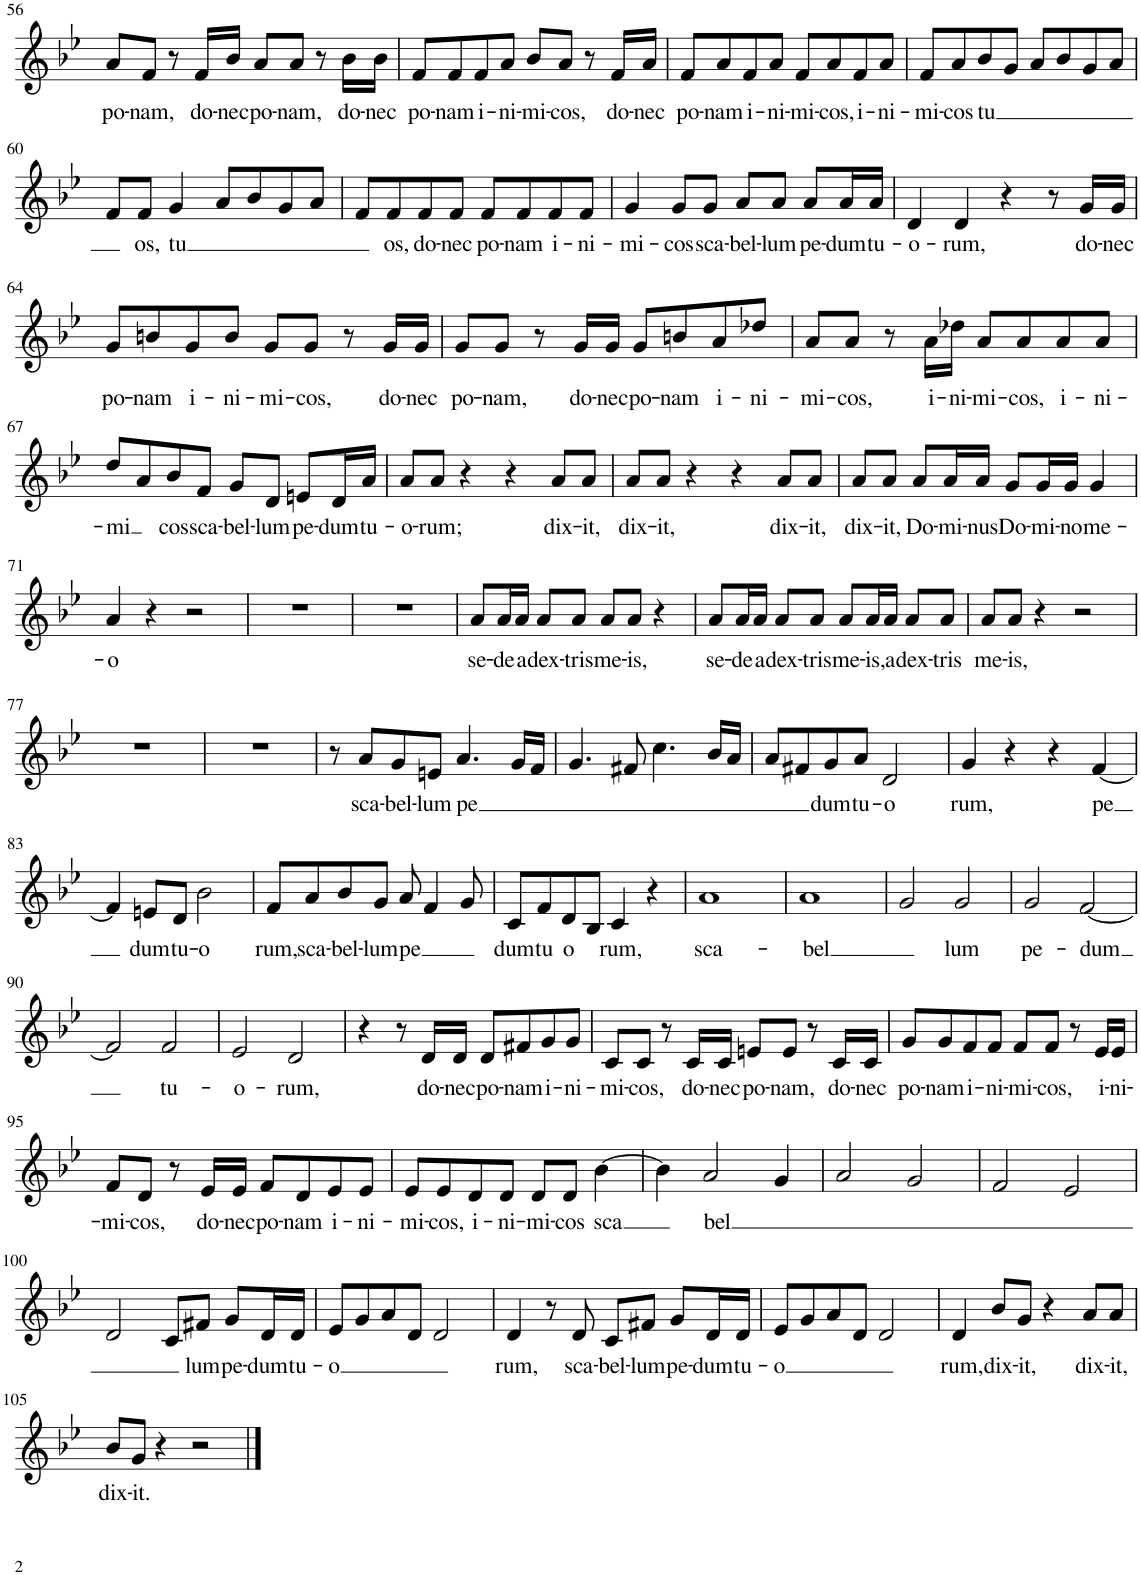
**kern	**text
*part1	*part1
*staff1	*staff1
*I"Piano, Instrument3	*
*I'Pia.	*
!!LO:PB:g=z
*clefG2	*
*k[b-e-]	*
*M4/4	*
=56	=56
!	!LO:LY:b
8a/L	po-
!	!LO:LY:b
8f/J	-nam,
8r	.
!	!LO:LY:b
16f/LL	do-
!	!LO:LY:b
16b-/JJ	-nec
!	!LO:LY:b
8a/L	po-
!	!LO:LY:b
8a/J	-nam,
8r	.
!	!LO:LY:b
16b-\LL	do-
!	!LO:LY:b
16b-\JJ	-nec
=57	=57
!	!LO:LY:b
8f/L	po-
!	!LO:LY:b
8f/	-nam
!	!LO:LY:b
8f/	i-
!	!LO:LY:b
8a/J	-ni-
!	!LO:LY:b
8b-/L	-mi-
!	!LO:LY:b
8a/J	-cos,
8r	.
!	!LO:LY:b
16f/LL	do-
!	!LO:LY:b
16a/JJ	-nec
=58	=58
!	!LO:LY:b
8f/L	po-
!	!LO:LY:b
8a/	-nam
!	!LO:LY:b
8f/	i-
!	!LO:LY:b
8a/J	-ni-
!	!LO:LY:b
8f/L	-mi-
!	!LO:LY:b
8a/	-cos,
!	!LO:LY:b
8f/	i-
!	!LO:LY:b
8a/J	-ni-
=59	=59
!	!LO:LY:b
8f/L	-mi-
!	!LO:LY:b
8a/	-cos
!	!LO:LY:b
8b-/	-tu
8g/J	.
8a/L	.
8b-/	.
8g/	.
8a/J	.
!!LO:LB:g=z
=60	=60
8f/L	.
!	!LO:LY:b
8f/J	os,
!	!LO:LY:b
4g/	tu
8a/L	.
8b-/	.
8g/	.
8a/J	.
=61	=61
8f/L	.
!	!LO:LY:b
8f/	os,
!	!LO:LY:b
8f/	do-
!	!LO:LY:b
8f/J	-nec
!	!LO:LY:b
8f/L	po-
!	!LO:LY:b
8f/	-nam
!	!LO:LY:b
8f/	i-
!	!LO:LY:b
8f/J	-ni-
=62	=62
!	!LO:LY:b
4g/	-mi-
!	!LO:LY:b
8g/L	-cos
!	!LO:LY:b
8g/J	sca-
!	!LO:LY:b
8a/L	-bel-
!	!LO:LY:b
8a/J	-lum
!	!LO:LY:b
8a/L	pe-
!	!LO:LY:b
16a/L	-dum
!	!LO:LY:b
16a/JJ	tu-
=63	=63
!	!LO:LY:b
4d/	-o-
!	!LO:LY:b
4d/	-rum,
4r	.
8r	.
!	!LO:LY:b
16g/LL	do-
!	!LO:LY:b
16g/JJ	-nec
!!LO:LB:g=z
=64	=64
!	!LO:LY:b
8g/L	po-
!	!LO:LY:b
8bn/	-nam
!	!LO:LY:b
8g/	i-
!	!LO:LY:b
8b/J	-ni-
!	!LO:LY:b
8g/L	-mi-
!	!LO:LY:b
8g/J	-cos,
8r	.
!	!LO:LY:b
16g/LL	do-
!	!LO:LY:b
16g/JJ	-nec
=65	=65
!	!LO:LY:b
8g/L	po-
!	!LO:LY:b
8g/J	-nam,
8r	.
!	!LO:LY:b
16g/LL	do-
!	!LO:LY:b
16g/JJ	-nec
!	!LO:LY:b
8g/L	po-
!	!LO:LY:b
8bn/	-nam
!	!LO:LY:b
8a/	i-
!	!LO:LY:b
8dd-X/J	-ni-
=66	=66
!	!LO:LY:b
8a/L	-mi-
!	!LO:LY:b
8a/J	-cos,
8r	.
!	!LO:LY:b
16a\LL	i-
!	!LO:LY:b
16dd-X\JJ	-ni-
!	!LO:LY:b
8a/L	-mi-
!	!LO:LY:b
8a/	-cos,
!	!LO:LY:b
8a/	i-
!	!LO:LY:b
8a/J	-ni-
!!LO:LB:g=z
=67	=67
!	!LO:LY:b
8dd/L	-mi
8a/	.
!	!LO:LY:b
8b-/	cos
!	!LO:LY:b
8f/J	sca-
!	!LO:LY:b
8g/L	-bel-
!	!LO:LY:b
8d/J	-lum
!	!LO:LY:b
8en/L	pe-
!	!LO:LY:b
16d/L	-dum
!	!LO:LY:b
16a/JJ	tu-
=68	=68
!	!LO:LY:b
8a/L	-o-
!	!LO:LY:b
8a/J	-rum;
4r	.
4r	.
!	!LO:LY:b
8a/L	dix-
!	!LO:LY:b
8a/J	-it,
=69	=69
!	!LO:LY:b
8a/L	dix-
!	!LO:LY:b
8a/J	-it,
4r	.
4r	.
!	!LO:LY:b
8a/L	dix-
!	!LO:LY:b
8a/J	-it,
=70	=70
!	!LO:LY:b
8a/L	dix-
!	!LO:LY:b
8a/J	-it,
!	!LO:LY:b
8a/L	Do-
!	!LO:LY:b
16a/L	-mi-
!	!LO:LY:b
16a/JJ	-nus
!	!LO:LY:b
8g/L	Do-
!	!LO:LY:b
16g/L	-mi-
!	!LO:LY:b
16g/JJ	-no
!	!LO:LY:b
4g/	me-
!!LO:LB:g=z
=71	=71
!	!LO:LY:b
4a/	-o
4r	.
2r	.
=72	=72
1r	.
=73	=73
1r	.
=74	=74
!	!LO:LY:b
8a/L	se-
!	!LO:LY:b
16a/L	-de
!	!LO:LY:b
16a/JJ	a
!	!LO:LY:b
8a/L	dex-
!	!LO:LY:b
8a/J	-tris
!	!LO:LY:b
8a/L	me-
!	!LO:LY:b
8a/J	-is,
4r	.
=75	=75
!	!LO:LY:b
8a/L	se-
!	!LO:LY:b
16a/L	-de
!	!LO:LY:b
16a/JJ	a
!	!LO:LY:b
8a/L	dex-
!	!LO:LY:b
8a/J	-tris
!	!LO:LY:b
8a/L	me-
!	!LO:LY:b
16a/L	-is,
!	!LO:LY:b
16a/JJ	a
!	!LO:LY:b
8a/L	dex-
!	!LO:LY:b
8a/J	-tris
=76	=76
!	!LO:LY:b
8a/L	me-
!	!LO:LY:b
8a/J	-is,
4r	.
2r	.
!!LO:LB:g=z
=77	=77
1r	.
=78	=78
1r	.
=79	=79
8r	.
!	!LO:LY:b
8a/L	sca-
!	!LO:LY:b
8g/	-bel-
!	!LO:LY:b
8en/J	-lum
!	!LO:LY:b
4.a/	pe
16g/LL	.
16f/JJ	.
=80	=80
4.g/	.
8f#X/	.
4.cc\	.
16b-/LL	.
16a/JJ	.
=81	=81
8a/L	.
8f#X/	.
!	!LO:LY:b
8g/	dum
!	!LO:LY:b
8a/J	tu-
!	!LO:LY:b
2d/	-o
=82	=82
!	!LO:LY:b
4g/	rum,
4r	.
4r	.
!	!LO:LY:b
[4f/	pe
!!LO:LB:g=z
=83	=83
4f/]	.
!	!LO:LY:b
8en/L	dum
!	!LO:LY:b
8d/J	tu-
!	!LO:LY:b
2b-\	-o
=84	=84
!	!LO:LY:b
8f/L	rum,
!	!LO:LY:b
8a/	sca-
!	!LO:LY:b
8b-/	-bel-
!	!LO:LY:b
8g/J	-lum
!	!LO:LY:b
8a/	pe
4f/	.
8g/	.
=85	=85
!	!LO:LY:b
8c/L	dum
!	!LO:LY:b
8f/	tu
!	!LO:LY:b
8d/	o
8B-/J	.
!	!LO:LY:b
4c/	rum,
4r	.
=86	=86
!	!LO:LY:b
1a	sca-
=87	=87
!	!LO:LY:b
1a	-bel
=88	=88
2g/	.
!	!LO:LY:b
2g/	lum
=89	=89
!	!LO:LY:b
2g/	pe-
!	!LO:LY:b
[2f/	-dum
!!LO:LB:g=z
=90	=90
2f/]	.
!	!LO:LY:b
2f/	tu-
=91	=91
!	!LO:LY:b
2e-/	-o-
!	!LO:LY:b
2d/	-rum,
=92	=92
4r	.
8r	.
!	!LO:LY:b
16d/LL	do-
!	!LO:LY:b
16d/JJ	-nec
!	!LO:LY:b
8d/L	po-
!	!LO:LY:b
8f#X/	-nam
!	!LO:LY:b
8g/	i-
!	!LO:LY:b
8g/J	-ni-
=93	=93
!	!LO:LY:b
8c/L	-mi-
!	!LO:LY:b
8c/J	-cos,
8r	.
!	!LO:LY:b
16c/LL	do-
!	!LO:LY:b
16c/JJ	-nec
!	!LO:LY:b
8en/L	po-
!	!LO:LY:b
8e/J	-nam,
8r	.
!	!LO:LY:b
16c/LL	do-
!	!LO:LY:b
16c/JJ	-nec
=94	=94
!	!LO:LY:b
8g/L	po-
!	!LO:LY:b
8g/	-nam
!	!LO:LY:b
8f/	i-
!	!LO:LY:b
8f/J	-ni-
!	!LO:LY:b
8f/L	-mi-
!	!LO:LY:b
8f/J	-cos,
8r	.
!	!LO:LY:b
16e-/LL	i-
!	!LO:LY:b
16e-/JJ	-ni-
!!LO:LB:g=z
=95	=95
!	!LO:LY:b
8f/L	-mi-
!	!LO:LY:b
8d/J	-cos,
8r	.
!	!LO:LY:b
16e-/LL	do-
!	!LO:LY:b
16e-/JJ	-nec
!	!LO:LY:b
8f/L	po-
!	!LO:LY:b
8d/	-nam
!	!LO:LY:b
8e-/	i-
!	!LO:LY:b
8e-/J	-ni-
=96	=96
!	!LO:LY:b
8e-/L	-mi-
!	!LO:LY:b
8e-/	-cos,
!	!LO:LY:b
8d/	i-
!	!LO:LY:b
8d/J	-ni-
!	!LO:LY:b
8d/L	-mi-
!	!LO:LY:b
8d/J	-cos
!	!LO:LY:b
[4b-\	sca
=97	=97
4b-\]	.
!	!LO:LY:b
2a/	bel
4g/	.
=98	=98
2a/	.
2g/	.
=99	=99
2f/	.
2e-/	.
!!LO:LB:g=z
=100	=100
2d/	.
8c/L	.
!	!LO:LY:b
8f#X/J	lum
!	!LO:LY:b
8g/L	pe-
!	!LO:LY:b
16d/L	-dum
!	!LO:LY:b
16d/JJ	tu-
=101	=101
!	!LO:LY:b
8e-/L	-o
8g/	.
8a/	.
8d/J	.
2d/	.
=102	=102
!	!LO:LY:b
4d/	rum,
8r	.
!	!LO:LY:b
8d/	sca-
!	!LO:LY:b
8c/L	-bel-
!	!LO:LY:b
8f#X/J	-lum
!	!LO:LY:b
8g/L	pe-
!	!LO:LY:b
16d/L	-dum
!	!LO:LY:b
16d/JJ	tu-
=103	=103
!	!LO:LY:b
8e-/L	-o
8g/	.
8a/	.
8d/J	.
2d/	.
=104	=104
!	!LO:LY:b
4d/	rum,
!	!LO:LY:b
8b-/L	dix-
!	!LO:LY:b
8g/J	-it,
4r	.
!	!LO:LY:b
8a/L	dix-
!	!LO:LY:b
8a/J	-it,
!!LO:LB:g=z
=105	=105
!	!LO:LY:b
8b-/L	dix-
!	!LO:LY:b
8g/J	-it.
4r	.
2r	.
==	==
*-	*-
